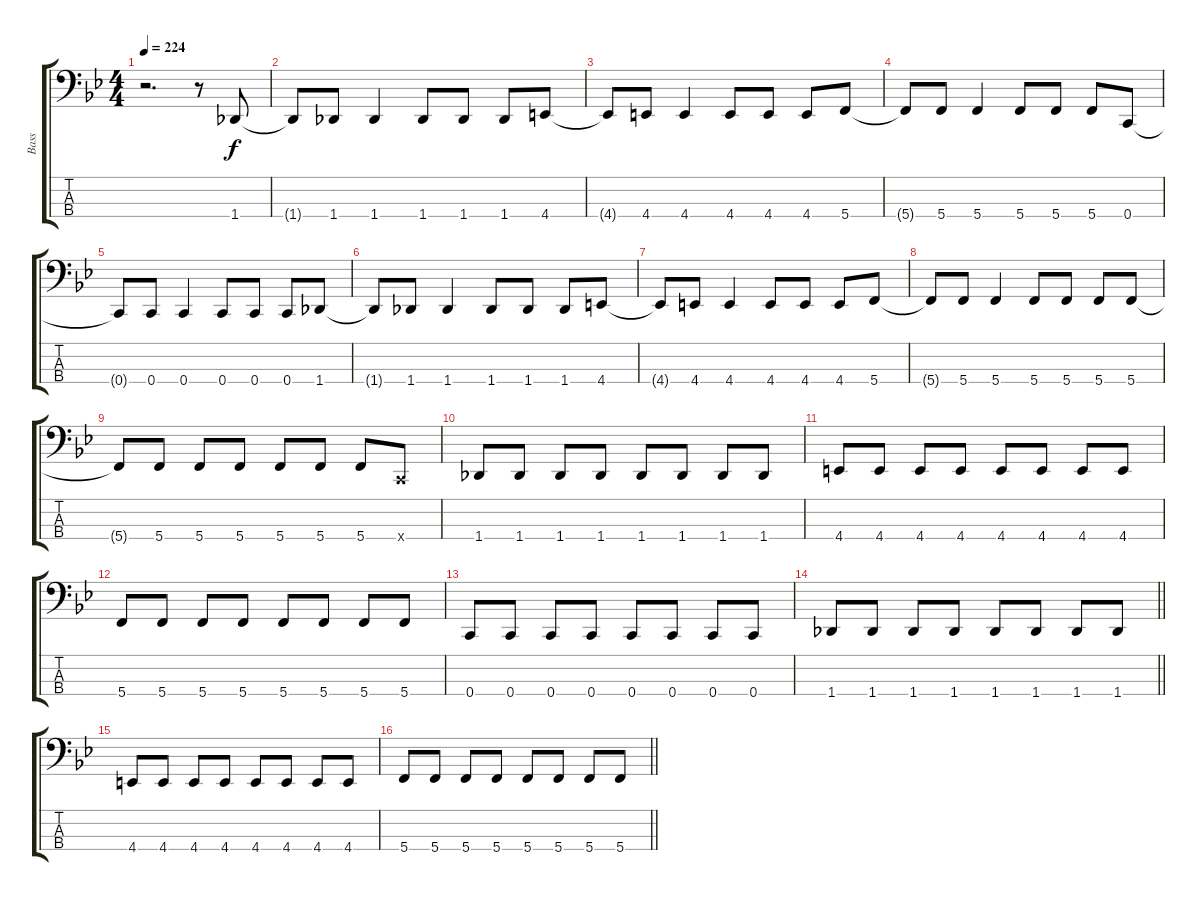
\track ("Bass" "Bass") {instrument electricbasspick}
\staff {score tabs}
\tuning (F2 C2 G1 C1) {hide}
\ts (4 4)
\tempo 224
\clef f4
\ks bb
r.2{d dy f} r.8 1.4.8 |
1.4{t}.8 1.4.8 1.4.4 1.4.8 1.4.8 1.4.8 4.4.8 |
4.4{t}.8 4.4.8 4.4.4 4.4.8 4.4.8 4.4.8 5.4.8 |
5.4{t}.8 5.4.8 5.4.4 5.4.8 5.4.8 5.4.8 0.4.8 |
0.4{t}.8 0.4.8 0.4.4 0.4.8 0.4.8 0.4.8 1.4.8 |
1.4{t}.8 1.4.8 1.4.4 1.4.8 1.4.8 1.4.8 4.4.8 |
4.4{t}.8 4.4.8 4.4.4 4.4.8 4.4.8 4.4.8 5.4.8 |
5.4{t}.8 5.4.8 5.4.4 5.4.8 5.4.8 5.4.8 5.4.8 |
5.4{t}.8 5.4.8 5.4.8 5.4.8 5.4.8 5.4.8 5.4.8 0.4{x}.8 |
1.4.8 1.4.8 1.4.8 1.4.8 1.4.8 1.4.8 1.4.8 1.4.8 |
4.4.8 4.4.8 4.4.8 4.4.8 4.4.8 4.4.8 4.4.8 4.4.8 |
5.4.8 5.4.8 5.4.8 5.4.8 5.4.8 5.4.8 5.4.8 5.4.8 |
0.4.8 0.4.8 0.4.8 0.4.8 0.4.8 0.4.8 0.4.8 0.4.8 |
\barLineRight lightlight
1.4.8 1.4.8 1.4.8 1.4.8 1.4.8 1.4.8 1.4.8 1.4.8 |
4.4.8 4.4.8 4.4.8 4.4.8 4.4.8 4.4.8 4.4.8 4.4.8 |
\barLineRight lightlight
5.4.8 5.4.8 5.4.8 5.4.8 5.4.8 5.4.8 5.4.8 5.4.8
